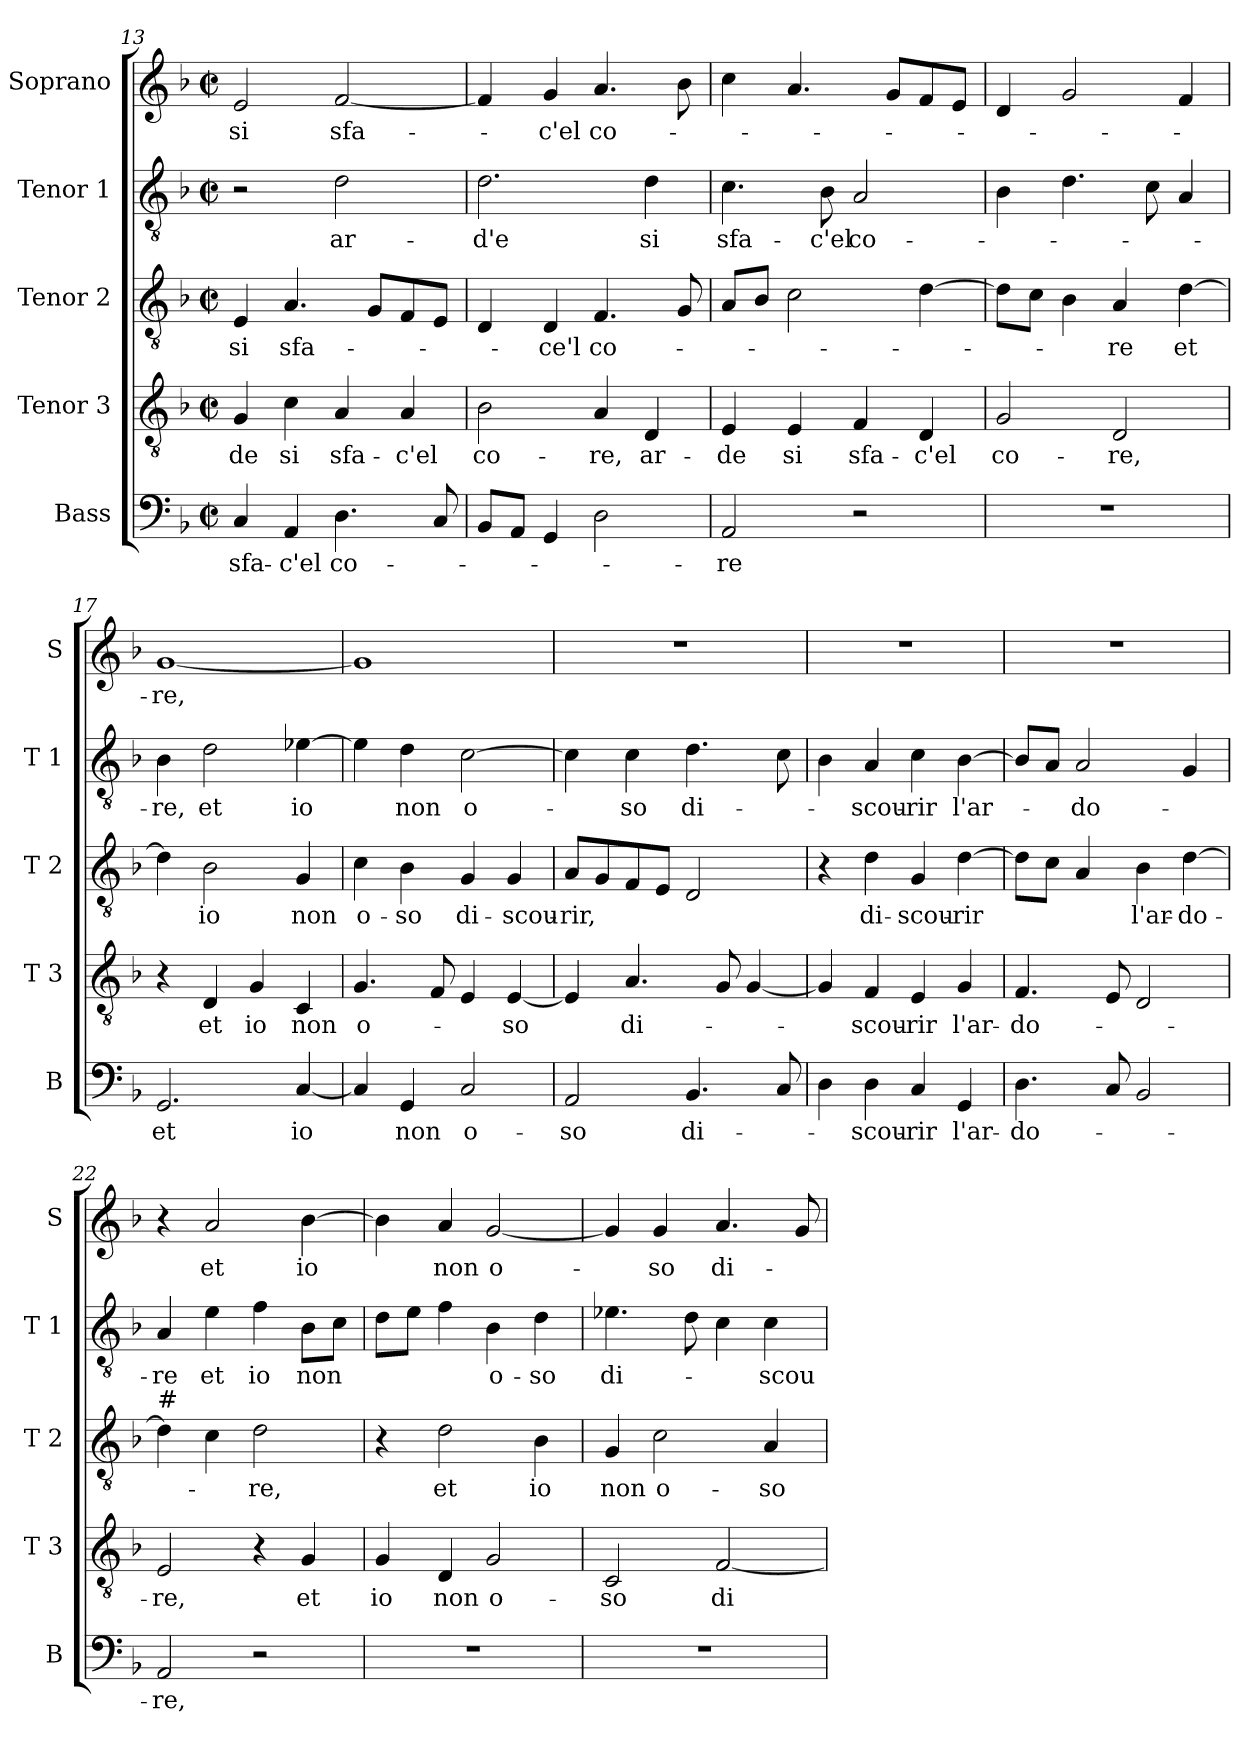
**kern	**text	**kern	**text	**kern	**text	**kern	**text	**kern	**text
*part5	*part5	*part4	*part4	*part3	*part3	*part2	*part2	*part1	*part1
*staff5	*staff5	*staff4	*staff4	*staff3	*staff3	*staff2	*staff2	*staff1	*staff1
*I"Bass	*	*I"Tenor 3	*	*I"Tenor 2	*	*I"Tenor 1	*	*I"Soprano	*
*I'B	*	*I'T 3	*	*I'T 2	*	*I'T 1	*	*I'S	*
*clefF4	*	*clefGv2	*	*clefGv2	*	*clefGv2	*	*clefG2	*
*k[b-]	*	*k[b-]	*	*k[b-]	*	*k[b-]	*	*k[b-]	*
*F:	*	*F:	*	*F:	*	*F:	*	*F:	*
*M2/2	*	*M2/2	*	*M2/2	*	*M2/2	*	*M2/2	*
*met(c|)	*	*met(c|)	*	*met(c|)	*	*met(c|)	*	*met(c|)	*
=13	=13	=13	=13	=13	=13	=13	=13	=13	=13
4C/	sfa-	4G/	-de	4E/	si	2r	.	2e/	si
4AA/	-c'el	4c\	si	4.A/	sfa-	.	.	.	.
4.D\	co-	4A/	sfa-	.	.	2d\	ar-	[2f/	sfa-
.	.	.	.	8G/L	.	.	.	.	.
.	.	4A/	-c'el	8F/	.	.	.	.	.
8C/	.	.	.	8E/J	.	.	.	.	.
=14	=14	=14	=14	=14	=14	=14	=14	=14	=14
8BB-/L	.	2B-\	co-	4D/	.	2.d\	-d'e	4f/]	.
8AA/J	.	.	.	.	.	.	.	.	.
4GG/	.	.	.	4D/	-ce'l	.	.	4g/	-c'el
2D\	.	4A/	-re,	4.F/	co-	.	.	4.a/	co-
.	.	4D/	ar-	.	.	4d\	si	.	.
.	.	.	.	8G/	.	.	.	8b-\	.
=15	=15	=15	=15	=15	=15	=15	=15	=15	=15
2AA/	-re	4E/	-de	8A/L	.	4.c\	sfa-	4cc\	.
.	.	.	.	8B-/J	.	.	.	.	.
.	.	4E/	si	2c\	.	.	.	4.a/	.
.	.	.	.	.	.	8B-\	-c'el	.	.
2r	.	4F/	sfa-	.	.	2A/	co-	.	.
.	.	.	.	.	.	.	.	8g/L	.
.	.	4D/	-c'el	[4d\	.	.	.	8f/	.
.	.	.	.	.	.	.	.	8e/J	.
=16	=16	=16	=16	=16	=16	=16	=16	=16	=16
1r	.	2G/	co-	8d\L]	.	4B-\	.	4d/	.
.	.	.	.	8c\J	.	.	.	.	.
.	.	.	.	4B-\	.	4.d\	.	2g/	.
.	.	2D/	-re,	4A/	-re	.	.	.	.
.	.	.	.	.	.	8c\	.	.	.
.	.	.	.	[4d\	et	4A/	.	4f/	.
=17	=17	=17	=17	=17	=17	=17	=17	=17	=17
2.GG/	et	4r	.	4d\]	.	4B-\	-re,	[1g	-re,
.	.	4D/	et	2B-\	io	2d\	et	.	.
.	.	4G/	io	.	.	.	.	.	.
[4C/	io	4C/	non	4G/	non	[4e-X\	io	.	.
!!LO:LB:g=z
=18	=18	=18	=18	=18	=18	=18	=18	=18	=18
4C/]	.	4.G/	o-	4c\	o-	4e-\]	.	1g]	.
4GG/	non	.	.	4B-\	-so	4d\	non	.	.
.	.	8F/	.	.	.	.	.	.	.
2C/	o-	4E/	.	4G/	di-	[2c\	o-	.	.
.	.	[4E/	-so	4G/	-scou-	.	.	.	.
=19	=19	=19	=19	=19	=19	=19	=19	=19	=19
2AA/	-so	4E/]	.	8A/L	-rir,	4c\]	.	1r	.
.	.	.	.	8G/	.	.	.	.	.
.	.	4.A/	di-	8F/	.	4c\	-so	.	.
.	.	.	.	8E/J	.	.	.	.	.
4.BB-/	di-	.	.	2D/	.	4.d\	di-	.	.
.	.	8G/	.	.	.	.	.	.	.
.	.	[4G/	.	.	.	.	.	.	.
8C/	.	.	.	.	.	8c\	.	.	.
=20	=20	=20	=20	=20	=20	=20	=20	=20	=20
4D\	.	4G/]	.	4r	.	4B-\	.	1r	.
4D\	-scou-	4F/	-scou-	4d\	di-	4A/	-scou-	.	.
4C/	-rir	4E/	-rir	4G/	-scou-	4c\	-rir	.	.
4GG/	l'ar-	4G/	l'ar-	[4d\	-rir	[4B-\	l'ar-	.	.
=21	=21	=21	=21	=21	=21	=21	=21	=21	=21
4.D\	-do-	4.F/	-do-	8d\L]	.	8B-/L]	.	1r	.
.	.	.	.	8c\J	.	8A/J	.	.	.
.	.	.	.	4A/	.	2A/	-do-	.	.
8C/	.	8E/	.	.	.	.	.	.	.
2BB-/	.	2D/	.	4B-\	l'ar-	.	.	.	.
.	.	.	.	[4d\	-do-	4G/	.	.	.
=22	=22	=22	=22	=22	=22	=22	=22	=22	=22
!	!	!	!	!LO:TX:a:t=#	!	!	!	!	!
2AA/	-re,	2E/	-re,	4d\]	.	4A/	-re	4r	.
.	.	.	.	4c\	.	4e\	et	2a/	et
2r	.	4r	.	2d\	-re,	4f\	io	.	.
.	.	4G/	et	.	.	8B-\L	non	[4b-\	io
.	.	.	.	.	.	8c\J	.	.	.
=23	=23	=23	=23	=23	=23	=23	=23	=23	=23
1r	.	4G/	io	4r	.	8d\L	.	4b-\]	.
.	.	.	.	.	.	8e\J	.	.	.
.	.	4D/	non	2d\	et	4f\	.	4a/	non
.	.	2G/	o-	.	.	4B-\	o-	[2g/	o-
.	.	.	.	4B-\	io	4d\	-so	.	.
!!LO:LB:g=z
=24	=24	=24	=24	=24	=24	=24	=24	=24	=24
1r	.	2C/	-so	4G/	non	4.e-X\	di-	4g/]	.
.	.	.	.	2c\	o-	.	.	4g/	-so
.	.	.	.	.	.	8d\	.	.	.
.	.	[2F/	di-	.	.	4c\	.	4.a/	di-
.	.	.	.	4A/	-so	4c\	-scou-	.	.
.	.	.	.	.	.	.	.	8g/	.
=	=	=	=	=	=	=	=	=	=
*-	*-	*-	*-	*-	*-	*-	*-	*-	*-
